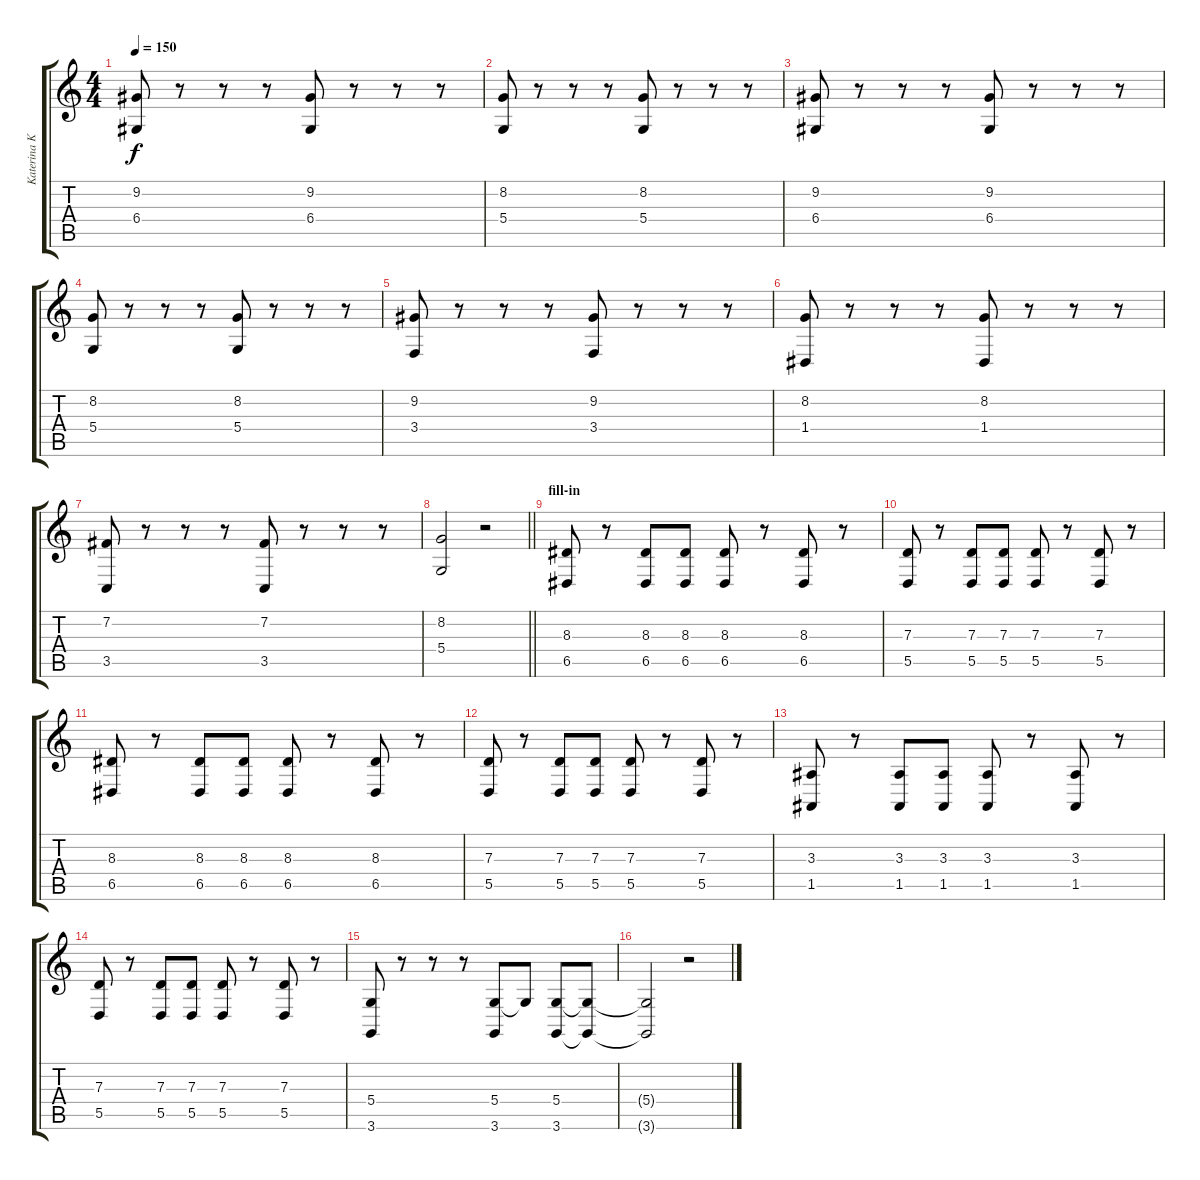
\track ("Katerina Kotelnikova " "Katerina K") {instrument stringensemble1}
\staff {score tabs}
\tuning (E4 B3 G3 D3 A2 E2) {hide}
\ts (4 4)
\tempo 150
\clef g2
\ks c
(9.2 6.4).8{dy f} r.8 r.8 r.8 (9.2 6.4).8 r.8 r.8 r.8 |
(8.2 5.4).8 r.8 r.8 r.8 (8.2 5.4).8 r.8 r.8 r.8 |
(9.2 6.4).8 r.8 r.8 r.8 (9.2 6.4).8 r.8 r.8 r.8 |
(8.2 5.4).8 r.8 r.8 r.8 (8.2 5.4).8 r.8 r.8 r.8 |
(9.2 3.4).8 r.8 r.8 r.8 (9.2 3.4).8 r.8 r.8 r.8 |
(8.2 1.4).8 r.8 r.8 r.8 (8.2 1.4).8 r.8 r.8 r.8 |
(7.2 3.5).8 r.8 r.8 r.8 (7.2 3.5).8 r.8 r.8 r.8 |
\barLineRight lightlight
(8.2 5.4).2 r.2 |
\section ("" "fill-in")
(8.3 6.5).8 r.8 (8.3 6.5).8 (8.3 6.5).8 (8.3 6.5).8 r.8 (8.3 6.5).8 r.8 |
(7.3 5.5).8 r.8 (7.3 5.5).8 (7.3 5.5).8 (7.3 5.5).8 r.8 (7.3 5.5).8 r.8 |
(8.3 6.5).8 r.8 (8.3 6.5).8 (8.3 6.5).8 (8.3 6.5).8 r.8 (8.3 6.5).8 r.8 |
(7.3 5.5).8 r.8 (7.3 5.5).8 (7.3 5.5).8 (7.3 5.5).8 r.8 (7.3 5.5).8 r.8 |
(3.3 1.5).8 r.8 (3.3 1.5).8 (3.3 1.5).8 (3.3 1.5).8 r.8 (3.3 1.5).8 r.8 |
(7.3 5.5).8 r.8 (7.3 5.5).8 (7.3 5.5).8 (7.3 5.5).8 r.8 (7.3 5.5).8 r.8 |
(5.4 3.6).8 r.8 r.8 r.8 (5.4 3.6).8 5.4{t}.8 (5.4 3.6).8 (5.4{t} 3.6{t}).8 |
(5.4{t} 3.6{t}).2 r.2
